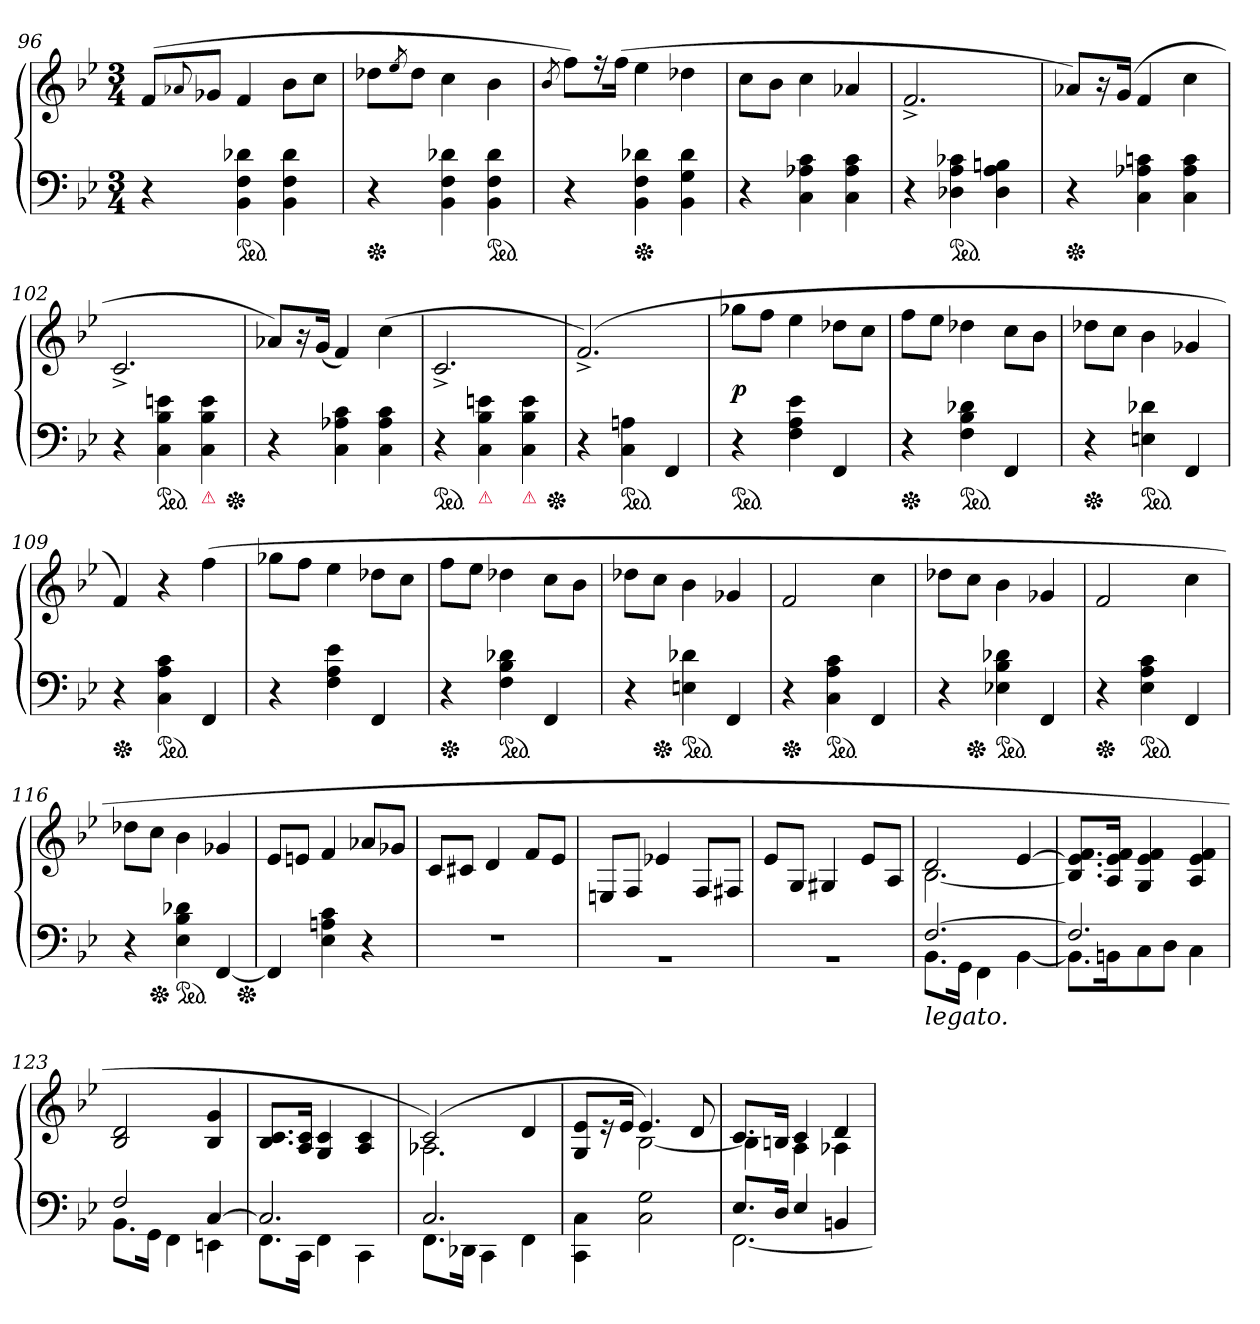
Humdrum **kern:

**kern	**kern	**dynam
*part1	*part1	*part1
*staff2	*staff1	*staff1/2
*clefF4	*clefG2	*
*k[b-e-]	*k[b-e-]	*
*M3/4	*M3/4	*
=96	=96	=96
4r	(>8fL	.
.	8qqa-X/	.
.	8g-XJ	.
*ped	*	*
4BB- 4F 4d-X	4f	.
4BB- 4F 4d-	8b-L	.
.	8ccJ	.
=97	=97	=97
*Xped	*	*
4r	8dd-XL	.
.	8qee-/	.
.	8dd-J	.
4BB- 4F 4d-X	4cc	.
*ped	*	*
4BB- 4F 4d-	4b-	.
=98	=98	=98
.	8qb-/	.
4r	8ffL)	.
.	16r	.
.	(>16ffJk	.
*Xped	*	*
4BB- 4F 4d-X	4ee-	.
4BB- 4G 4d-	4dd-X	.
=99	=99	=99
4r	8ccL	.
.	8b-J	.
4C 4A-X 4c	4cc	.
4C 4A- 4c	4a-X	.
=100	=100	=100
4r	2.f^	.
*ped	*	*
4D-X 4A 4c-X	.	.
4D- 4A 4Bn	.	.
=101	=101	=101
*Xped	*	*
4r	8a-XL)	.
.	16r	.
.	(>16gJk	.
4C 4A-X 4cn	4f	.
4C 4A- 4c	4cc	.
=102	=102	=102
4r	2.c^	.
!LO:TX:b:color=crimson:t=⚠	!	!
*ped	*	*
4C 4B- 4en	.	.
!LO:TX:b:color=crimson:t=⚠	!	!
4C 4B- 4e	.	.
*Xped	*	*
=103	=103	=103
4r	8a-XL)	.
.	16r	.
.	(<16gJk	.
4C 4A-X 4c	4f)	.
4C 4A- 4c	(>4cc	.
=104	=104	=104
*ped	*	*
4r	2.c^	.
!LO:TX:b:color=crimson:t=⚠	!	!
4C 4B- 4en	.	.
!LO:TX:b:color=crimson:t=⚠	!	!
4C 4B- 4e	.	.
*Xped	*	*
=105	=105	=105
4r	(>2.f^)	.
*ped	*	*
4C 4An	.	.
4FF	.	.
=106	=106	=106
*ped	*	*
4r	8gg-XL	p
.	8ffJ	.
4F 4A 4e-	4ee-	.
4FF	8dd-XL	.
.	8ccJ	.
=107	=107	=107
*Xped	*	*
4r	8ffL	.
.	8ee-J	.
*ped	*	*
4F 4B- 4d-X	4dd-X	.
4FF	8ccL	.
.	8b-J	.
=108	=108	=108
*Xped	*	*
4r	8dd-XL	.
.	8ccJ	.
*ped	*	*
4En 4d-X	4b-	.
4FF	4g-X	.
=109	=109	=109
*Xped	*	*
4r	4f)	.
*ped	*	*
4C 4A 4c	4r	.
4FF	(>4ff	.
=110	=110	=110
4r	8gg-XL	.
.	8ffJ	.
4F 4A 4e-	4ee-	.
4FF	8dd-XL	.
.	8ccJ	.
=111	=111	=111
*Xped	*	*
4r	8ffL	.
.	8ee-J	.
*ped	*	*
4F 4B- 4d-X	4dd-X	.
4FF	8ccL	.
.	8b-J	.
=112	=112	=112
4r	8dd-XL	.
*Xped	*	*
.	8ccJ	.
*ped	*	*
4En 4d-X	4b-	.
4FF	4g-X	.
=113	=113	=113
*Xped	*	*
4r	2f	.
*ped	*	*
4C 4A 4c	.	.
4FF	4cc	.
=114	=114	=114
4r	8dd-XL	.
*Xped	*	*
.	8ccJ	.
*ped	*	*
4E-X 4B- 4d-X	4b-	.
4FF	4g-X	.
=115	=115	=115
*Xped	*	*
4r	2f	.
*ped	*	*
4E- 4A 4c	.	.
4FF	4cc	.
=116	=116	=116
4r	8dd-XL	.
*Xped	*	*
.	8ccJ	.
*ped	*	*
4E- 4B- 4d-X	4b-	.
[4FF	4g-X	.
*Xped	*	*
=117	=117	=117
4FF]	8e-L	.
.	8enJ	.
4E- 4An 4c	4f	.
4r	8a-XL	.
.	8g-XJ	.
=118	=118	=118
2.r	8cL	.
.	8c#XJ	.
.	4d	.
.	8fL	.
.	8e-J	.
=119	=119	=119
2.rBB	8En/L	.
.	8F/J	.
.	4e-X	.
.	8F/L	.
.	8F#XJ	.
=120	=120	=120
2.rBB	8e-L	.
.	8G/J	.
.	4G#X/	.
.	8e-L	.
.	8A/J	.
=121	=121	=121
*^	*^	*
!LO:TX:b:i:t=legato.	!	!	!	!
[2.F	8.BB-L	2d	[2.B-	.
.	16GGJk	.	.	.
.	4FF	.	.	.
.	[4BB-	[4e-	.	.
*	*	*v	*v	*
=122	=122	=122	=122
2.F]	8.BB-L]	8.B-] 8.e-] 8.fL	.
.	16BBnK	16A 16e- 16fJk	.
.	8C	4G 4e- 4f	.
.	8DJ	.	.
.	4C	4A 4e- 4f	.
=123	=123	=123	=123
*	*	*^	*
2F	8.BB-L	2ryy	2B- 2d	.
.	16GGJk	.	.	.
.	4FF	.	.	.
[4C	4EEn	4B- 4g	4ryy	.
*	*	*v	*v	*
=124	=124	=124	=124
2.C]	8.FFL	8.B- 8.cL	.
.	16CCJk	16A 16cJk	.
.	4FF	4G 4c	.
.	4CC	4A 4c	.
=125	=125	=125	=125
*	*	*^	*
2.C	8.FFL	(>2c)	2.A-X	.
.	16DD-XJk	.	.	.
.	4CC	.	.	.
.	4FF	4d	.	.
*v	*v	*	*	*
=126	=126	=126	=126
4CC\ 4C\	8G/ 8e-/L	4ryy	.
.	16r	.	.
.	16e-Jk	.	.
2C 2G	4.e-	[2B-)	.
.	8d	.	.
=127	=127	=127	=127
*^	*	*	*
8.E-L	[2.FF	8.cL	4B-]	.
16DJk	.	16BnJk	.	.
4E-	.	4c	4A	.
4BBn	.	4d	4A-X	.
*v	*v	*	*	*
*	*v	*v	*
=	=	=
*-	*-	*-
